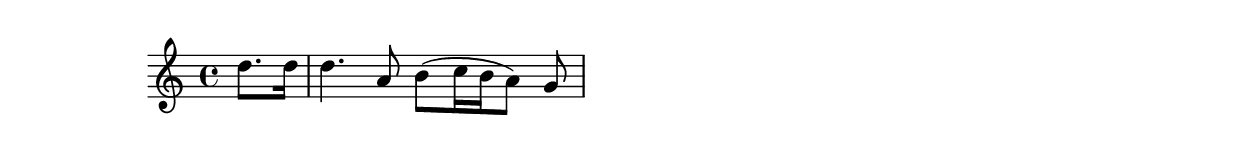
\relative c''{\partial 4 d8. d16 d4. a8 b[(c16 b a8)] g}